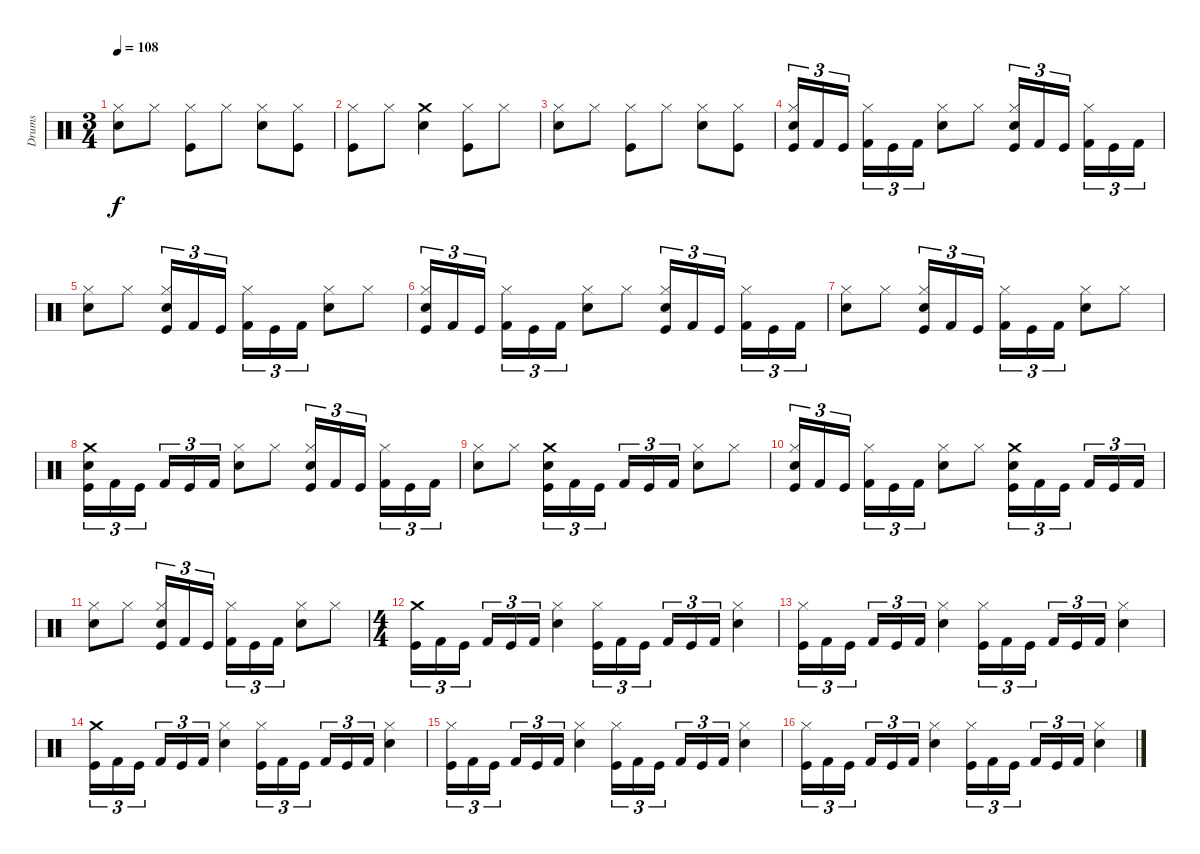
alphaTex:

\track ("Drums" "Drums") {instrument percussion}
\staff {score}
\articulation defaults
\ts (3 4)
\tempo 108
\clef neutral
\ks c
("Snare (hit) 2" "Hi-Hat (closed)").8{dy f} "Hi-Hat (closed)".8 ("Hi-Hat (closed)" "Kick (hit)").8 "Hi-Hat (closed)".8 ("Snare (hit) 2" "Hi-Hat (closed)").8 ("Kick (hit)" "Hi-Hat (closed)").8 |
("Hi-Hat (closed)" "Kick (hit)").8 "Hi-Hat (closed)".8 ("Crash medium (hit)" "Snare (hit) 2").4 ("Hi-Hat (closed)" "Kick (hit)").8 "Hi-Hat (closed)".8 |
("Hi-Hat (closed)" "Snare (hit) 2").8 "Hi-Hat (closed)".8 ("Hi-Hat (closed)" "Kick (hit)").8 "Hi-Hat (closed)".8 ("Hi-Hat (closed)" "Snare (hit) 2").8 ("Kick (hit)" "Hi-Hat (closed)").8 |
("Hi-Hat (closed)" "Snare (hit) 2" "Kick (hit)").16{tu (3 2)} "Kick (hit) 2".16{tu (3 2)} "Kick (hit)".16{tu (3 2)} ("Hi-Hat (closed)" "Kick (hit) 2").16{tu (3 2)} "Kick (hit)".16{tu (3 2)} "Kick (hit) 2".16{tu (3 2)} ("Snare (hit) 2" "Hi-Hat (closed)").8 "Hi-Hat (closed)".8 ("Hi-Hat (closed)" "Snare (hit) 2" "Kick (hit)").16{tu (3 2)} "Kick (hit) 2".16{tu (3 2)} "Kick (hit)".16{tu (3 2)} ("Hi-Hat (closed)" "Kick (hit) 2").16{tu (3 2)} "Kick (hit)".16{tu (3 2)} "Kick (hit) 2".16{tu (3 2)} |
("Hi-Hat (closed)" "Snare (hit) 2").8 "Hi-Hat (closed)".8 ("Hi-Hat (closed)" "Snare (hit) 2" "Kick (hit)").16{tu (3 2)} "Kick (hit) 2".16{tu (3 2)} "Kick (hit)".16{tu (3 2)} ("Hi-Hat (closed)" "Kick (hit) 2").16{tu (3 2)} "Kick (hit)".16{tu (3 2)} "Kick (hit) 2".16{tu (3 2)} ("Snare (hit) 2" "Hi-Hat (closed)").8 "Hi-Hat (closed)".8 |
("Hi-Hat (closed)" "Snare (hit) 2" "Kick (hit)").16{tu (3 2)} "Kick (hit) 2".16{tu (3 2)} "Kick (hit)".16{tu (3 2)} ("Hi-Hat (closed)" "Kick (hit) 2").16{tu (3 2)} "Kick (hit)".16{tu (3 2)} "Kick (hit) 2".16{tu (3 2)} ("Snare (hit) 2" "Hi-Hat (closed)").8 "Hi-Hat (closed)".8 ("Hi-Hat (closed)" "Snare (hit) 2" "Kick (hit)").16{tu (3 2)} "Kick (hit) 2".16{tu (3 2)} "Kick (hit)".16{tu (3 2)} ("Hi-Hat (closed)" "Kick (hit) 2").16{tu (3 2)} "Kick (hit)".16{tu (3 2)} "Kick (hit) 2".16{tu (3 2)} |
("Hi-Hat (closed)" "Snare (hit) 2").8 "Hi-Hat (closed)".8 ("Hi-Hat (closed)" "Snare (hit) 2" "Kick (hit)").16{tu (3 2)} "Kick (hit) 2".16{tu (3 2)} "Kick (hit)".16{tu (3 2)} ("Hi-Hat (closed)" "Kick (hit) 2").16{tu (3 2)} "Kick (hit)".16{tu (3 2)} "Kick (hit) 2".16{tu (3 2)} ("Snare (hit) 2" "Hi-Hat (closed)").8 "Hi-Hat (closed)".8 |
("Crash medium (hit)" "Snare (hit) 2" "Kick (hit)").16{tu (3 2)} "Kick (hit) 2".16{tu (3 2)} "Kick (hit)".16{tu (3 2)} "Kick (hit) 2".16{tu (3 2)} "Kick (hit)".16{tu (3 2)} "Kick (hit) 2".16{tu (3 2)} ("Snare (hit) 2" "Hi-Hat (closed)").8 "Hi-Hat (closed)".8 ("Hi-Hat (closed)" "Snare (hit) 2" "Kick (hit)").16{tu (3 2)} "Kick (hit) 2".16{tu (3 2)} "Kick (hit)".16{tu (3 2)} ("Hi-Hat (closed)" "Kick (hit) 2").16{tu (3 2)} "Kick (hit)".16{tu (3 2)} "Kick (hit) 2".16{tu (3 2)} |
("Hi-Hat (closed)" "Snare (hit) 2").8 "Hi-Hat (closed)".8 ("Crash medium (hit)" "Snare (hit) 2" "Kick (hit)").16{tu (3 2)} "Kick (hit) 2".16{tu (3 2)} "Kick (hit)".16{tu (3 2)} "Kick (hit) 2".16{tu (3 2)} "Kick (hit)".16{tu (3 2)} "Kick (hit) 2".16{tu (3 2)} ("Snare (hit) 2" "Hi-Hat (closed)").8 "Hi-Hat (closed)".8 |
("Hi-Hat (closed)" "Snare (hit) 2" "Kick (hit)").16{tu (3 2)} "Kick (hit) 2".16{tu (3 2)} "Kick (hit)".16{tu (3 2)} ("Hi-Hat (closed)" "Kick (hit) 2").16{tu (3 2)} "Kick (hit)".16{tu (3 2)} "Kick (hit) 2".16{tu (3 2)} ("Snare (hit) 2" "Hi-Hat (closed)").8 "Hi-Hat (closed)".8 ("Crash medium (hit)" "Snare (hit) 2" "Kick (hit)").16{tu (3 2)} "Kick (hit) 2".16{tu (3 2)} "Kick (hit)".16{tu (3 2)} "Kick (hit) 2".16{tu (3 2)} "Kick (hit)".16{tu (3 2)} "Kick (hit) 2".16{tu (3 2)} |
("Hi-Hat (closed)" "Snare (hit) 2").8 "Hi-Hat (closed)".8 ("Hi-Hat (closed)" "Snare (hit) 2" "Kick (hit)").16{tu (3 2)} "Kick (hit) 2".16{tu (3 2)} "Kick (hit)".16{tu (3 2)} ("Hi-Hat (closed)" "Kick (hit) 2").16{tu (3 2)} "Kick (hit)".16{tu (3 2)} "Kick (hit) 2".16{tu (3 2)} ("Snare (hit) 2" "Hi-Hat (closed)").8 "Hi-Hat (closed)".8 |
\ts (4 4)
("Crash medium (hit)" "Kick (hit)").16{tu (3 2)} "Kick (hit) 2".16{tu (3 2)} "Kick (hit)".16{tu (3 2)} "Kick (hit) 2".16{tu (3 2)} "Kick (hit)".16{tu (3 2)} "Kick (hit) 2".16{tu (3 2)} ("Snare (hit) 2" "Hi-Hat (closed)").4 ("Hi-Hat (closed)" "Kick (hit)").16{tu (3 2)} "Kick (hit) 2".16{tu (3 2)} "Kick (hit)".16{tu (3 2)} "Kick (hit) 2".16{tu (3 2)} "Kick (hit)".16{tu (3 2)} "Kick (hit) 2".16{tu (3 2)} ("Snare (hit) 2" "Hi-Hat (closed)").4 |
("Hi-Hat (closed)" "Kick (hit)").16{tu (3 2)} "Kick (hit) 2".16{tu (3 2)} "Kick (hit)".16{tu (3 2)} "Kick (hit) 2".16{tu (3 2)} "Kick (hit)".16{tu (3 2)} "Kick (hit) 2".16{tu (3 2)} ("Snare (hit) 2" "Hi-Hat (closed)").4 ("Hi-Hat (closed)" "Kick (hit)").16{tu (3 2)} "Kick (hit) 2".16{tu (3 2)} "Kick (hit)".16{tu (3 2)} "Kick (hit) 2".16{tu (3 2)} "Kick (hit)".16{tu (3 2)} "Kick (hit) 2".16{tu (3 2)} ("Snare (hit) 2" "Hi-Hat (closed)").4 |
("Crash medium (hit)" "Kick (hit)").16{tu (3 2)} "Kick (hit) 2".16{tu (3 2)} "Kick (hit)".16{tu (3 2)} "Kick (hit) 2".16{tu (3 2)} "Kick (hit)".16{tu (3 2)} "Kick (hit) 2".16{tu (3 2)} ("Snare (hit) 2" "Hi-Hat (closed)").4 ("Hi-Hat (closed)" "Kick (hit)").16{tu (3 2)} "Kick (hit) 2".16{tu (3 2)} "Kick (hit)".16{tu (3 2)} "Kick (hit) 2".16{tu (3 2)} "Kick (hit)".16{tu (3 2)} "Kick (hit) 2".16{tu (3 2)} ("Snare (hit) 2" "Hi-Hat (closed)").4 |
("Hi-Hat (closed)" "Kick (hit)").16{tu (3 2)} "Kick (hit) 2".16{tu (3 2)} "Kick (hit)".16{tu (3 2)} "Kick (hit) 2".16{tu (3 2)} "Kick (hit)".16{tu (3 2)} "Kick (hit) 2".16{tu (3 2)} ("Snare (hit) 2" "Hi-Hat (closed)").4 ("Hi-Hat (closed)" "Kick (hit)").16{tu (3 2)} "Kick (hit) 2".16{tu (3 2)} "Kick (hit)".16{tu (3 2)} "Kick (hit) 2".16{tu (3 2)} "Kick (hit)".16{tu (3 2)} "Kick (hit) 2".16{tu (3 2)} ("Snare (hit) 2" "Hi-Hat (closed)").4 |
("Hi-Hat (closed)" "Kick (hit)").16{tu (3 2)} "Kick (hit) 2".16{tu (3 2)} "Kick (hit)".16{tu (3 2)} "Kick (hit) 2".16{tu (3 2)} "Kick (hit)".16{tu (3 2)} "Kick (hit) 2".16{tu (3 2)} ("Snare (hit) 2" "Hi-Hat (closed)").4 ("Hi-Hat (closed)" "Kick (hit)").16{tu (3 2)} "Kick (hit) 2".16{tu (3 2)} "Kick (hit)".16{tu (3 2)} "Kick (hit) 2".16{tu (3 2)} "Kick (hit)".16{tu (3 2)} "Kick (hit) 2".16{tu (3 2)} ("Snare (hit) 2" "Hi-Hat (closed)").4
